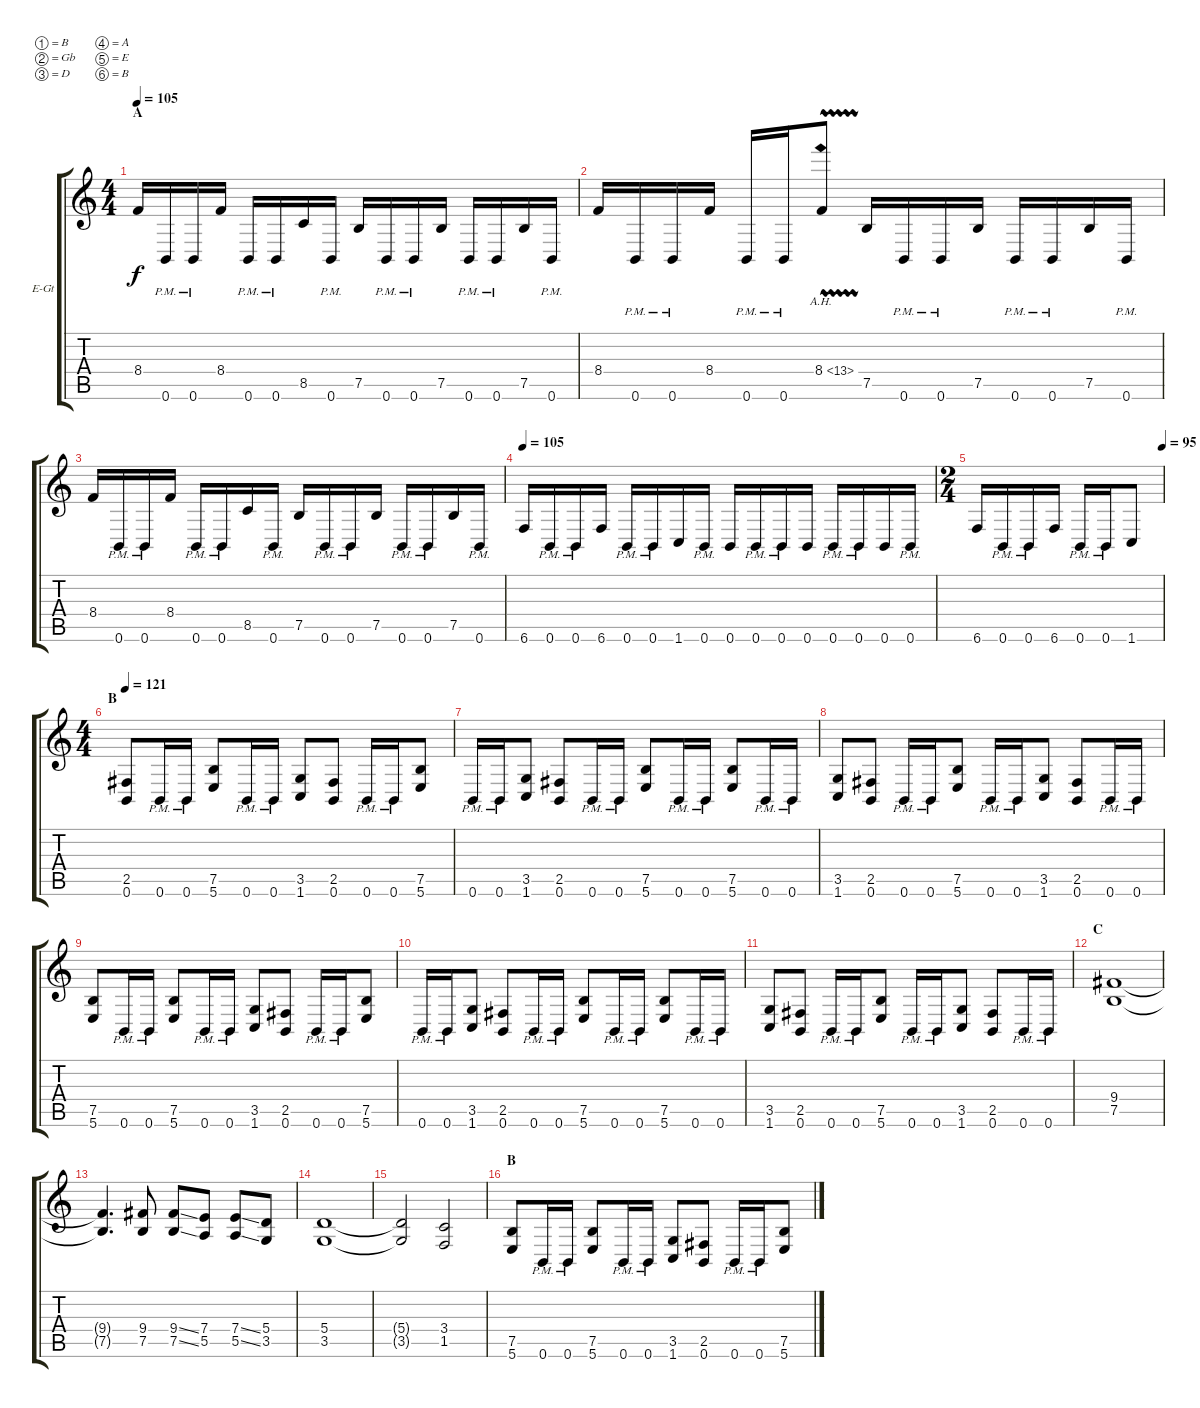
\bracketExtendMode groupsimilarinstruments
\firstSystemTrackNameOrientation horizontal
\otherSystemsTrackNameOrientation horizontal
\track ("Electric Guitar 1" "E-Gt") {instrument distortionguitar}
\staff {score tabs}
\tuning (B3 Gb3 D3 A2 E2 B1)
\ts (4 4)
\section ("" "A")
\tempo 105
\clef g2
\ks c
8.4.16{dy f instrument distortionguitar} 0.6{pm}.16 0.6{pm}.16 8.4.16 0.6{pm}.16 0.6{pm}.16 8.5.16 0.6{pm}.16 7.5.16 0.6{pm}.16 0.6{pm}.16 7.5.16 0.6{pm}.16 0.6{pm}.16 7.5.16 0.6{pm}.16 |
8.4.16 0.6{pm}.16 0.6{pm}.16 8.4.16 0.6{pm}.16 0.6{pm}.16 8.4{ah 5 vw}.8 7.5.16 0.6{pm}.16 0.6{pm}.16 7.5.16 0.6{pm}.16 0.6{pm}.16 7.5.16 0.6{pm}.16 |
8.4.16 0.6{pm}.16 0.6{pm}.16 8.4.16 0.6{pm}.16 0.6{pm}.16 8.5.16 0.6{pm}.16 7.5.16 0.6{pm}.16 0.6{pm}.16 7.5.16 0.6{pm}.16 0.6{pm}.16 7.5.16 0.6{pm}.16 |
\tempo 105
6.6.16 0.6{pm}.16 0.6{pm}.16 6.6.16 0.6{pm}.16 0.6{pm}.16 1.6.16 0.6{pm}.16 0.6.16 0.6{pm}.16 0.6{pm}.16 0.6.16 0.6{pm}.16 0.6{pm}.16 0.6.16 0.6{pm}.16 |
\ts (2 4)
\tempo (95 1)
6.6.16 0.6{pm}.16 0.6{pm}.16 6.6.16 0.6{pm}.16 0.6{pm}.16 1.6.8 |
\ts (4 4)
\section ("" "B")
\tempo 121
(0.6 2.5).8 0.6{pm}.16 0.6{pm}.16 (5.6 7.5).8 0.6{pm}.16 0.6{pm}.16 (1.6 3.5).8 (0.6 2.5).8 0.6{pm}.16 0.6{pm}.16 (5.6 7.5).8 |
0.6{pm}.16 0.6{pm}.16 (1.6 3.5).8 (0.6 2.5).8 0.6{pm}.16 0.6{pm}.16 (7.5 5.6).8 0.6{pm}.16 0.6{pm}.16 (7.5 5.6).8 0.6{pm}.16 0.6{pm}.16 |
(1.6 3.5).8 (0.6 2.5).8 0.6{pm}.16 0.6{pm}.16 (5.6 7.5).8 0.6{pm}.16 0.6{pm}.16 (1.6 3.5).8 (2.5 0.6).8 0.6{pm}.16 0.6{pm}.16 |
(7.5 5.6).8 0.6{pm}.16 0.6{pm}.16 (7.5 5.6).8 0.6{pm}.16 0.6{pm}.16 (1.6 3.5).8 (0.6 2.5).8 0.6{pm}.16 0.6{pm}.16 (5.6 7.5).8 |
0.6{pm}.16 0.6{pm}.16 (1.6 3.5).8 (2.5 0.6).8 0.6{pm}.16 0.6{pm}.16 (7.5 5.6).8 0.6{pm}.16 0.6{pm}.16 (7.5 5.6).8 0.6{pm}.16 0.6{pm}.16 |
(1.6 3.5).8 (0.6 2.5).8 0.6{pm}.16 0.6{pm}.16 (5.6 7.5).8 0.6{pm}.16 0.6{pm}.16 (1.6 3.5).8 (2.5 0.6).8 0.6{pm}.16 0.6{pm}.16 |
\section ("" "C")
(7.5 9.4).1 |
(9.4{t} 7.5{t}).4{d} (7.5 9.4).8 (7.5{ss} 9.4{ss}).8 (5.5 7.4).8 (5.5{ss} 7.4{ss}).8 (3.5 5.4).8 |
(3.5 5.4).1 |
(3.5{t} 5.4{t}).2 (1.5 3.4).2 |
\section ("" "B")
(7.5 5.6).8 0.6{pm}.16 0.6{pm}.16 (7.5 5.6).8 0.6{pm}.16 0.6{pm}.16 (1.6 3.5).8 (0.6 2.5).8 0.6{pm}.16 0.6{pm}.16 (5.6 7.5).8
